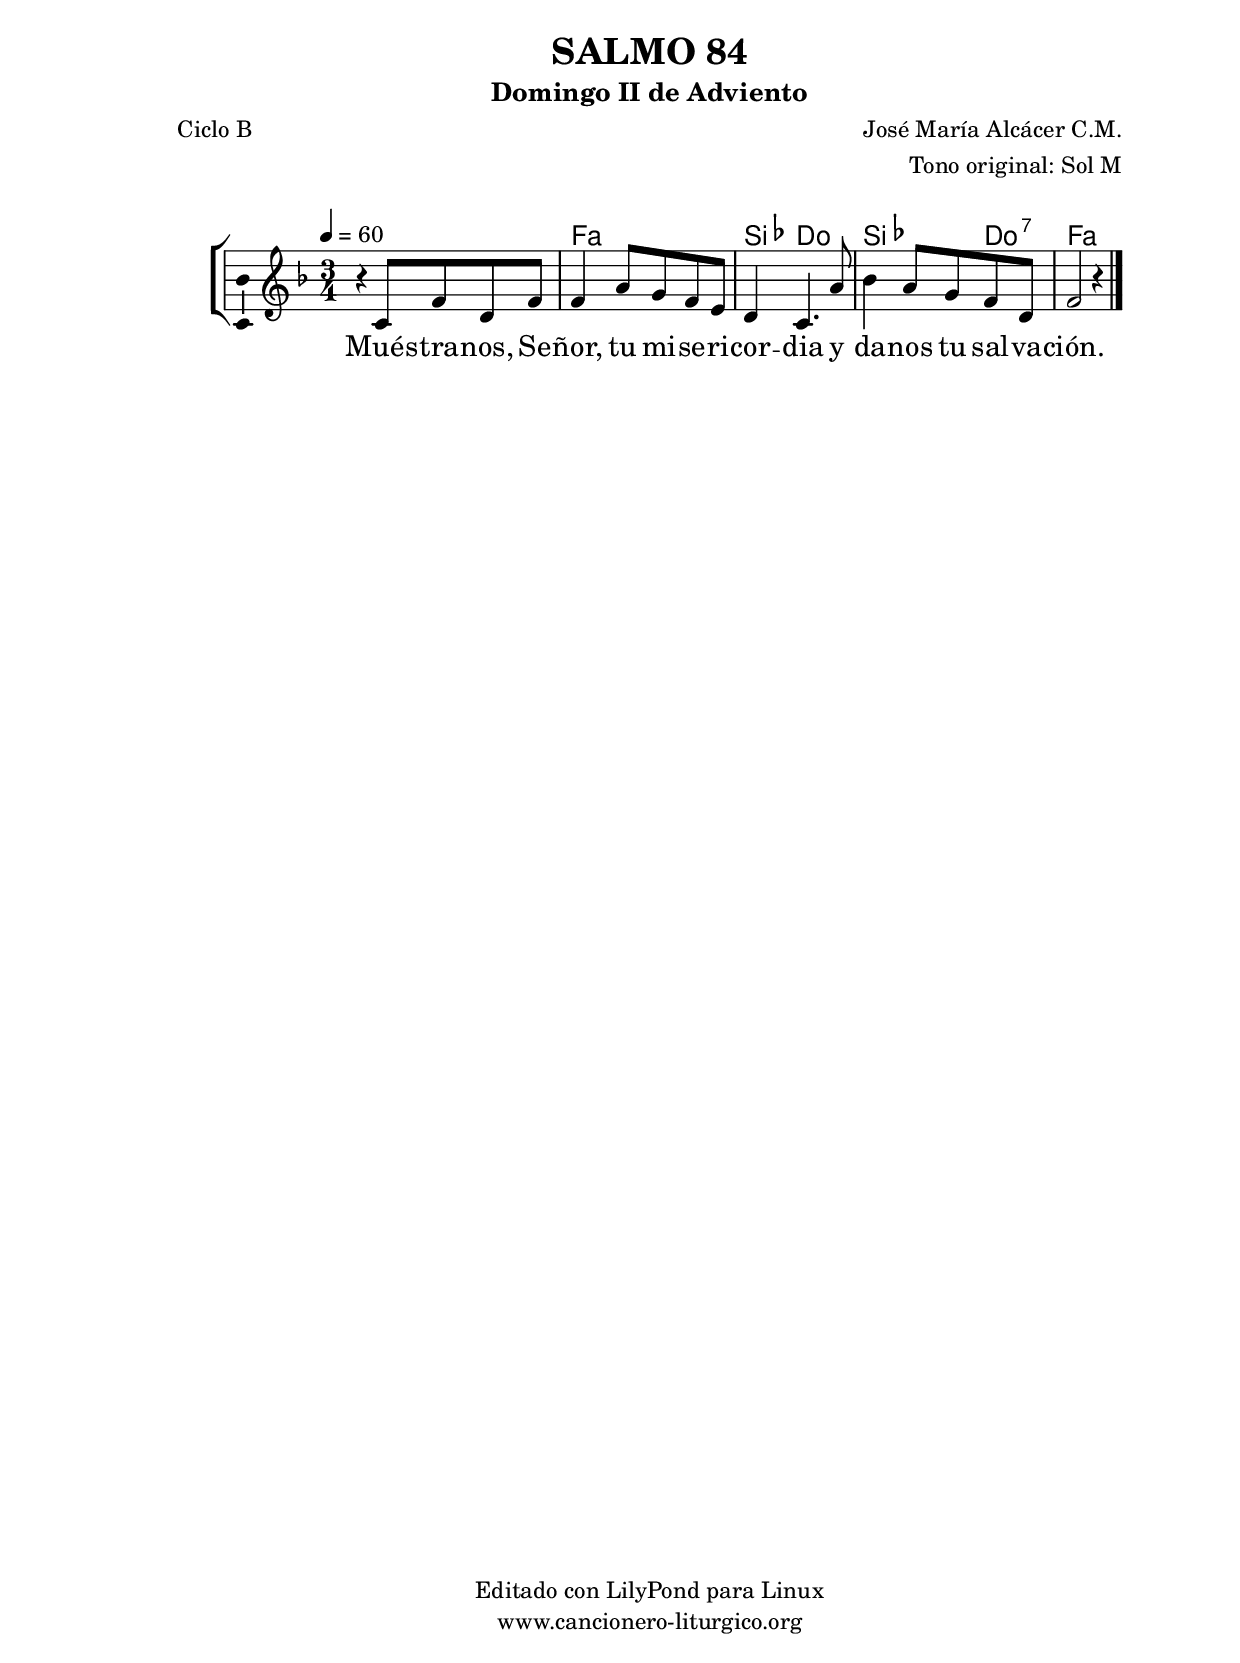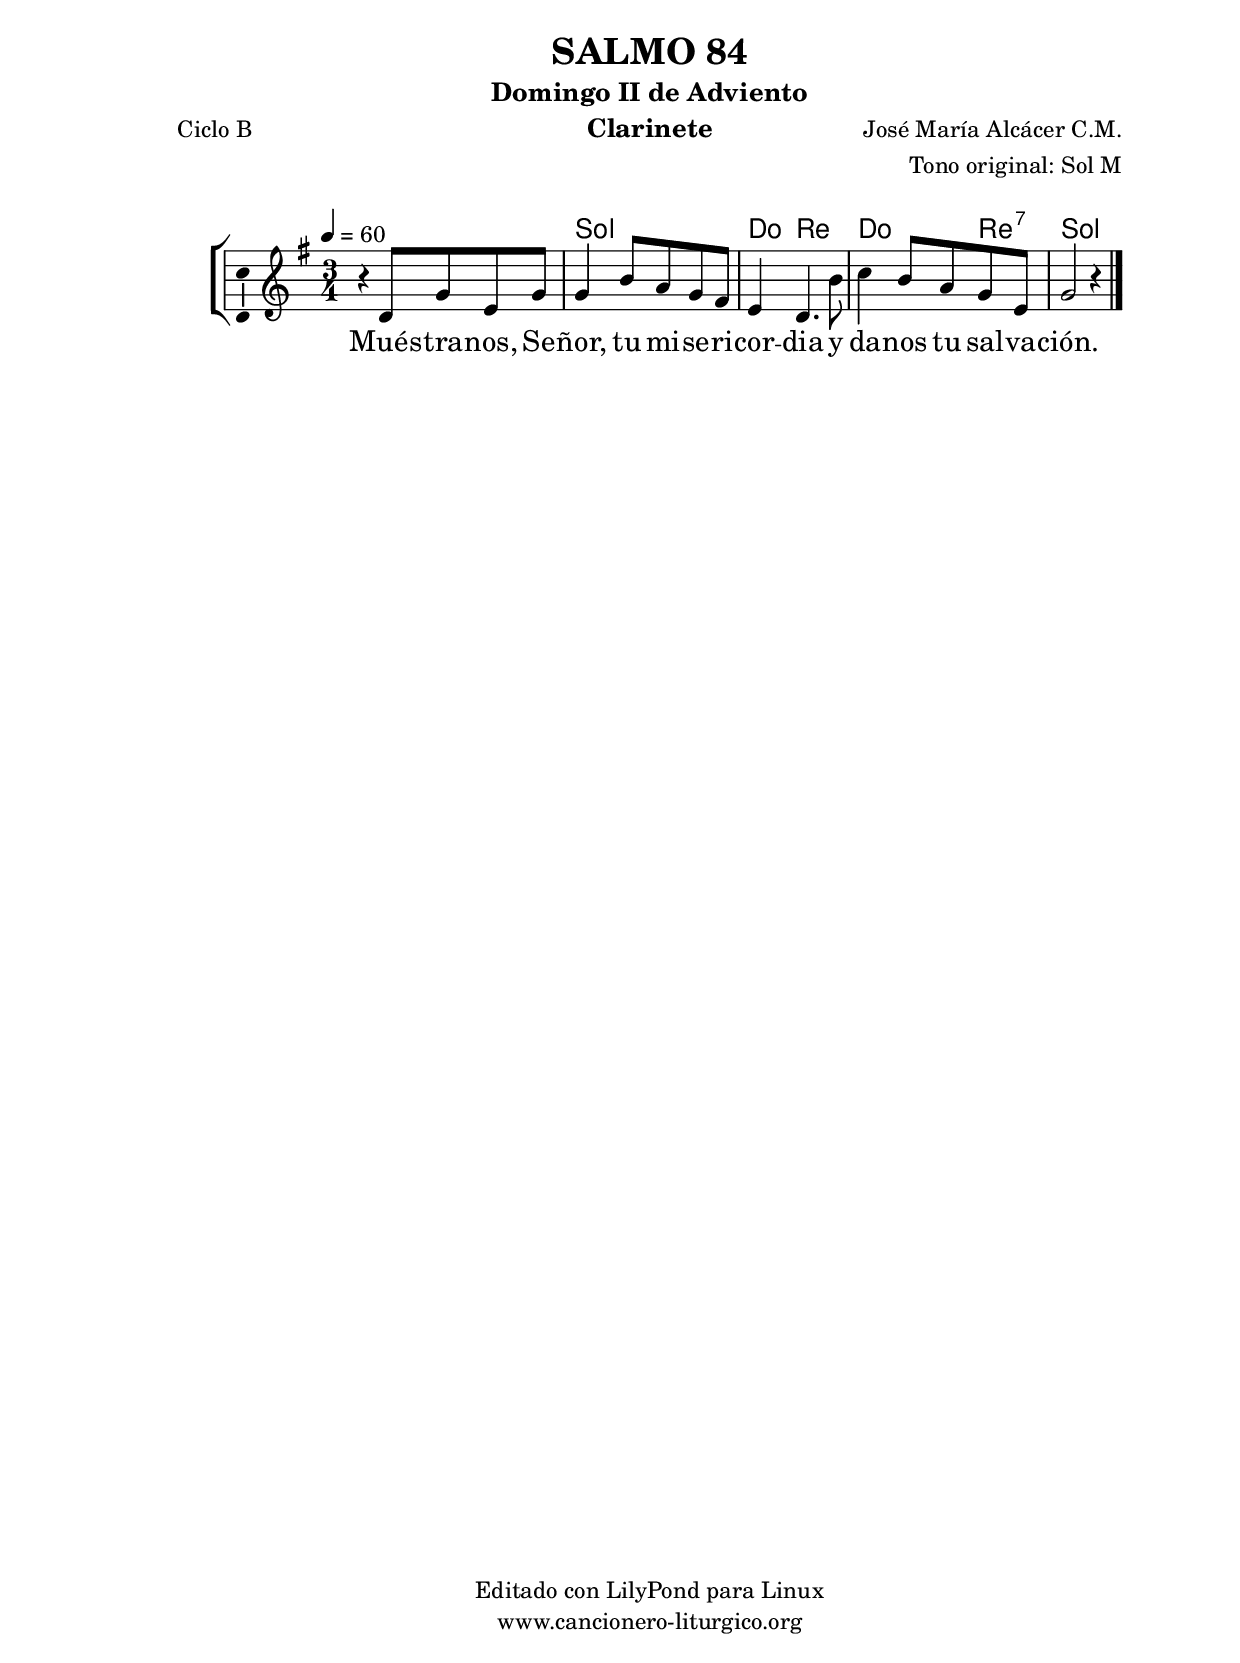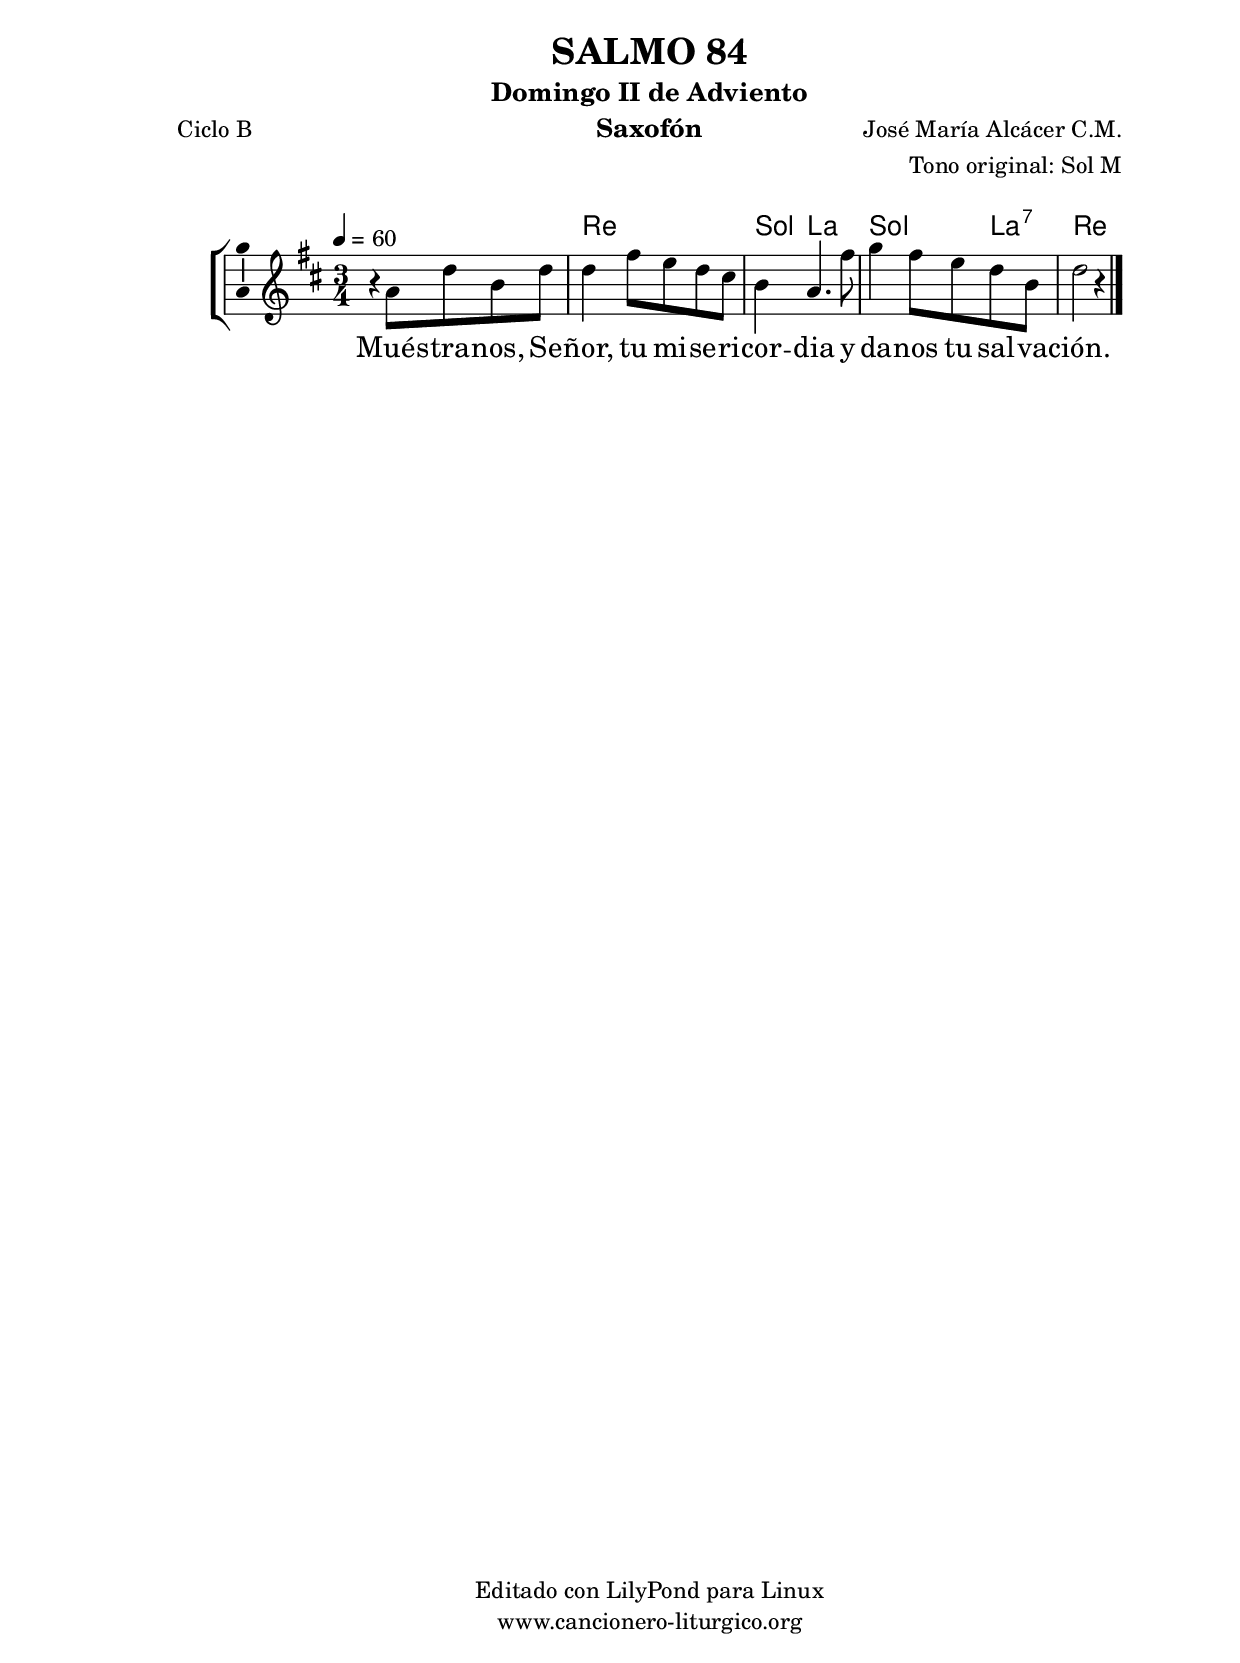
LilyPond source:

%
%para convertir .midi en .wav:
%timidity filename.midi -Ow -o finename.wav
%
%
%Para convertir de .wav a .mp3:
%lame -h -m j filename.wav
%
%
%para escuchar el midi:
%timidity nombrefichero.midi
%


%versión de lilypond para la que se ha escrito esta partitura:
\version "2.16.0"

	%Tamaño papel
	#(set-default-paper-size "a4")
	%Tamaño partitura
	#(set-global-staff-size 20)
	%No responde al pulsar sobre una nota
	#(ly:set-option 'point-and-click #f)

%parámetros del encabezamiento:
\header {
	title = "SALMO 84"
	subtitle = "Domingo II de Adviento"
	composer = "José María Alcácer C.M."
	poet = "Ciclo B"
	meter = ""
	arranger = "Tono original: Sol M"
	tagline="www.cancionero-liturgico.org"
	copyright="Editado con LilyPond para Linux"
	tiempo = "Adviento"
	usos = "Salmo"
	letra = "Muéstranos, Señor, tu misericordia y danos tu salvación."
	}

%parámetros asociados al papel:
\paper  {
	oddHeaderMarkup = \markup {\fill-line { \on-the-fly #not-first-page \fromproperty #'header:title \on-the-fly #not-first-page \fromproperty #'header:composer }}
	evenHeaderMarkup = \markup {\fill-line { \fromproperty #'header:composer \fromproperty #'header:title }}
	#(set-paper-size "a4")
	print-page-number = ##f
	first-page-number = 1
	print-first-page-number = ##f
%	head-separation = 3.0 \cm
	top-margin = 2.0 \cm
	bottom-margin = 0.5\cm
%%%	bottom-margin = -1.0\cm
	left-margin = 3.0 \cm
	line-width = 16.0 \cm 
	indent = 8\mm
	interscoreline = 2.\mm
	between-system-space = 15\mm
%	para que las partituras no llenen la hoja:
	ragged-bottom = ##t
%	idem para la última hoja:
	ragged-last-bottom = ##f
%	para que las partituras llenen el ancho del papel:
	ragged-last = ##f
	after-title-space = 2.5 \cm
%page-count=1
%system-count=8

	%Flexible Vertical Spacing
%	markup-markup-spacing =
%	#'((basic-distance . 15) (minimum-distance . 15) (padding . 3))
	markup-system-spacing =
	#'((basic-distance . 15) (minimum-distance . 15) (padding . 3))
	system-system-spacing =
	#'((basic-distance . 15) (minimum-distance . 15) (padding . 3))
	score-system-spacing =
	#'((basic-distance . 15) (minimum-distance . 15) (padding . 5))
%	top-system-spacing = % header
%	#'((basic-distance . 8) (minimum-distance . 0) (padding . 3))
%	top-markup-spacing =
%	#'((basic-distance . 20) (minimum-distance . 20) (padding . 3))
	last-bottom-spacing = % footer
	#'((basic-distance . 5) (minimum-distance . 5) (padding . 3))
%	score-markup-spacing =
%	#'((basic-distance . 16) (minimum-distance . 13) (padding . 3))

	}


%parámetros que afectan a toda la partitura:
global =  {
	%clave de sol (G):
	\clef G
	%armadura:
	\transpose g f
	\key g \major
	\tempo 4=60
	\set Score.tempoHideNote = ##f
	}


acordes = {
	\italianChords
	\chordmode {
	\transpose g f
{

s2.
g2. c4 d2 c d4:7 g2.

	}
	}
}

melodia = 
	\transpose g f
{
	\relative c'{
	\time 3/4

r4 d8 g e g
g4 b8 a g fis
e4 d4. b'8
c4 b8 a g e
g2 r4

\bar "|."
}
}

texto = \lyricmode {
Mués -- tra -- nos, Se -- ñor, tu mi -- se -- ri -- cor -- dia
y da -- nos tu sal -- va -- ción.
	}


acordesStaff = \context ChordNames = acordesStaff <<
	\set chordChanges = ##t
	\acordes
	>>


vozStaff = \context Voice = vozStaff
\with {\consists "Ambitus_engraver"}
<<
%	\set Staff.instrumentName = ""
%	\set Staff.shortInstrumentName = ""
%	\set Staff.midiInstrument = #"clarinet"
%	\set Staff.midiInstrument = #"cello"
%	\set Staff.midiInstrument = #"flute"
	\set Staff.midiInstrument = #"electric guitar (jazz)"
%	\set Staff.midiInstrument = #"english horn"
%	\set Staff.midiInstrument = #"violin"
%	\set Staff.midiInstrument = #"glockenspiel"
	\set Staff.midiMinimumVolume = #0.7
	\set Staff.midiMaximumVolume = #0.9
	\global
	\melodia
	>>


textoStaff = \context Lyrics = textoStaff <<
	\lyricsto vozStaff \texto
	>>

\book {
	\score {
		\context ChoirStaff {
			\override StaffGroup.SystemStartBracket #'collapse-height = #1
			\override Score.SystemStartBar #'collapse-height = #1
			<<
			\acordesStaff
			\vozStaff
			\textoStaff
			>>
			}
		\layout {
	    		\context {
				\Lyrics
				\override LyricText #'font-size = #2
				}
	   		 \context {
				\Score
				%fontSize = #3
				\override StaffSymbol #'staff-space = #(magstep +3)
				%\override Beam #'thickness = #0.55
				%\override SpacingSpanner #'spacing-increment = #1.0
				%\override Slur #'height-limit = #1.5
				}
			}
		}
	\score {
		\unfoldRepeats
		\context ChoirStaff {
			<<
			\acordesStaff
			\vozStaff
			>>
			}
		\midi {
	  		\context {
	  			\Score
				tempoWholesPerMinute = #(ly:make-moment 70 4)
				}
			}
		}
	}

%Partitura para clarinete
#(define output-suffix "C")
\book {
	\header{
		instrument = "Clarinete"
		}
	\score {
		\context ChoirStaff {
			\override StaffGroup.SystemStartBracket #'collapse-height = #1
			\override Score.SystemStartBar #'collapse-height = #1
\transpose c d
			<<
			\acordesStaff
			\vozStaff
			\textoStaff
			>>
			}
		\layout {
	    		\context {
				\Lyrics
				\override LyricText #'font-size = #2
				}
	   		 \context {
				\Score
				%fontSize = #3
				\override StaffSymbol #'staff-space = #(magstep +3)
				%\override Beam #'thickness = #0.55
				%\override SpacingSpanner #'spacing-increment = #1.0
				%\override Slur #'height-limit = #1.5
				}
			}
		}
	}

%Partitura para saxofón
#(define output-suffix "S")
\book {
	\header{
		instrument = "Saxofón"
		}
	\score {
		\context ChoirStaff {
			\override StaffGroup.SystemStartBracket #'collapse-height = #1
			\override Score.SystemStartBar #'collapse-height = #1
\transpose c a
			<<
			\acordesStaff
			\vozStaff
			\textoStaff
			>>
			}
		\layout {
	    		\context {
				\Lyrics
				\override LyricText #'font-size = #2
				}
	   		 \context {
				\Score
				%fontSize = #3
				\override StaffSymbol #'staff-space = #(magstep +3)
				%\override Beam #'thickness = #0.55
				%\override SpacingSpanner #'spacing-increment = #1.0
				%\override Slur #'height-limit = #1.5
				}
			}
		}
	}

